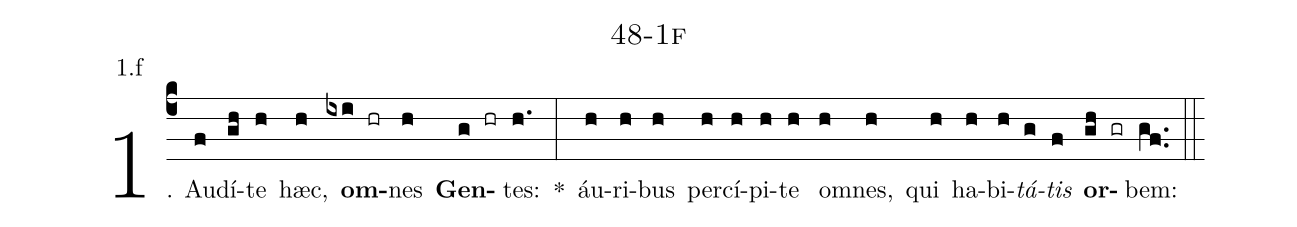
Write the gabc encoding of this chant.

name: 48-1f;
annotation: 1.f;
%%
(c4)1. Au(f)dí(gh)te(h) hæc,(h) <b>om</b>(ixi hr)nes(h) <b>Gen</b>(g hr)tes:(h.) *(:) áu(h)ri(h)bus(h) per(h)cí(h)pi(h)te(h) om(h)nes,(h) qui(h) ha(h)bi(h)<i>tá</i>(g)<i>tis</i>(f) <b>or</b>(gh gr)bem:(gf..) (::)
